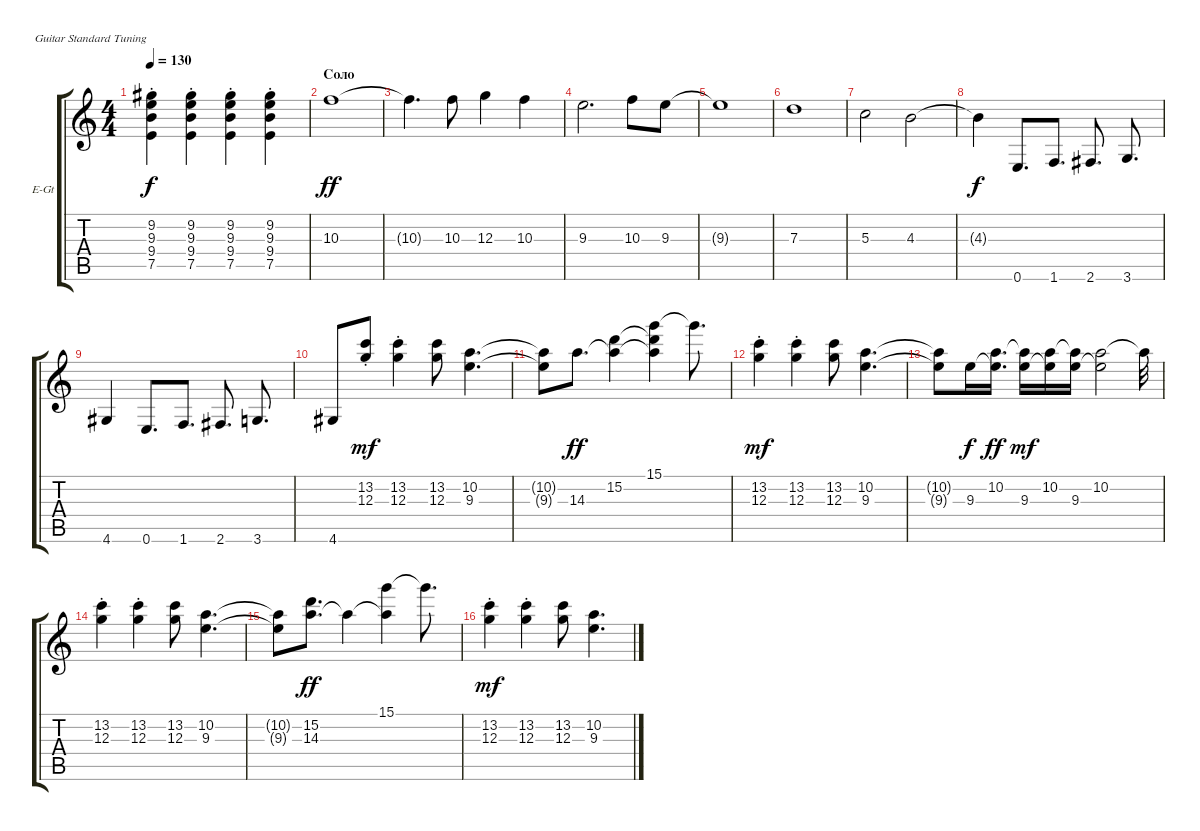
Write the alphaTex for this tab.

\defaultSystemsLayout 4
\bracketExtendMode groupsimilarinstruments
\firstSystemTrackNameOrientation horizontal
\otherSystemsTrackNameOrientation horizontal
\track ("Ю. Каспарян " "E-Gt") {instrument overdrivenguitar}
\staff {score tabs}
\tuning (E4 B3 G3 D3 A2 E2)
\ts (4 4)
\tempo 130
\clef g2
\ks c
(7.5{st} 9.4{st} 9.3{st} 9.2{st}).4{dy f} (7.5{st} 9.4{st} 9.3{st} 9.2{st}).4 (7.5{st} 9.4{st} 9.3{st} 9.2{st}).4 (7.5{st} 9.4{st} 9.3{st} 9.2{st}).4 |
\section ("" "Соло")
10.3.1{dy ff} |
10.3{t}.4{d} 10.3.8 12.3.4 10.3.4 |
9.3.2{d} 10.3.8 9.3.8 |
9.3{t}.1 |
7.3.1 |
5.3.2 4.3.2 |
4.3{t}.4{dy f} 0.6.8{d} 1.6.8{d} 2.6.8{d} 3.6.8{d} |
4.6.4 0.6.8{d} 1.6.8{d} 2.6.8{d} 3.6.8{d} |
4.6.8 (13.2{st} 12.3{st}).8{dy mf} (13.2{st} 12.3{st}).4 (13.2 12.3).8 (10.2 9.3).4{d} |
(10.2{t} 9.3{t}).8 14.3.8{d dy ff} (15.2 14.3{t}).4 (15.1 14.3{t} 15.2{t}).4 15.1{t}.8{d} |
(13.2{st} 12.3{st}).4{dy mf} (13.2{st} 12.3{st}).4 (13.2 12.3).8 (10.2 9.3).4{d} |
(10.2{t} 9.3{t}).8 9.3.16{dy f} (10.2 9.3{t}).16{d dy ff} (9.3 10.2{t}).16{dy mf} (10.2 9.3{t}).16 (9.3 10.2{t}).16 (10.2 9.3{t}).2 10.2{t}.32 |
(13.2{st} 12.3{st}).4 (13.2{st} 12.3{st}).4 (13.2 12.3).8 (10.2 9.3).4{d} |
(10.2{t} 9.3{t}).8 (14.3 15.2).8{d dy ff} 14.3{t}.4 (15.1 14.3{t}).4 15.1{t}.8{d} |
(13.2{st} 12.3{st}).4{dy mf} (13.2{st} 12.3{st}).4 (13.2 12.3).8 (10.2 9.3).4{d}
